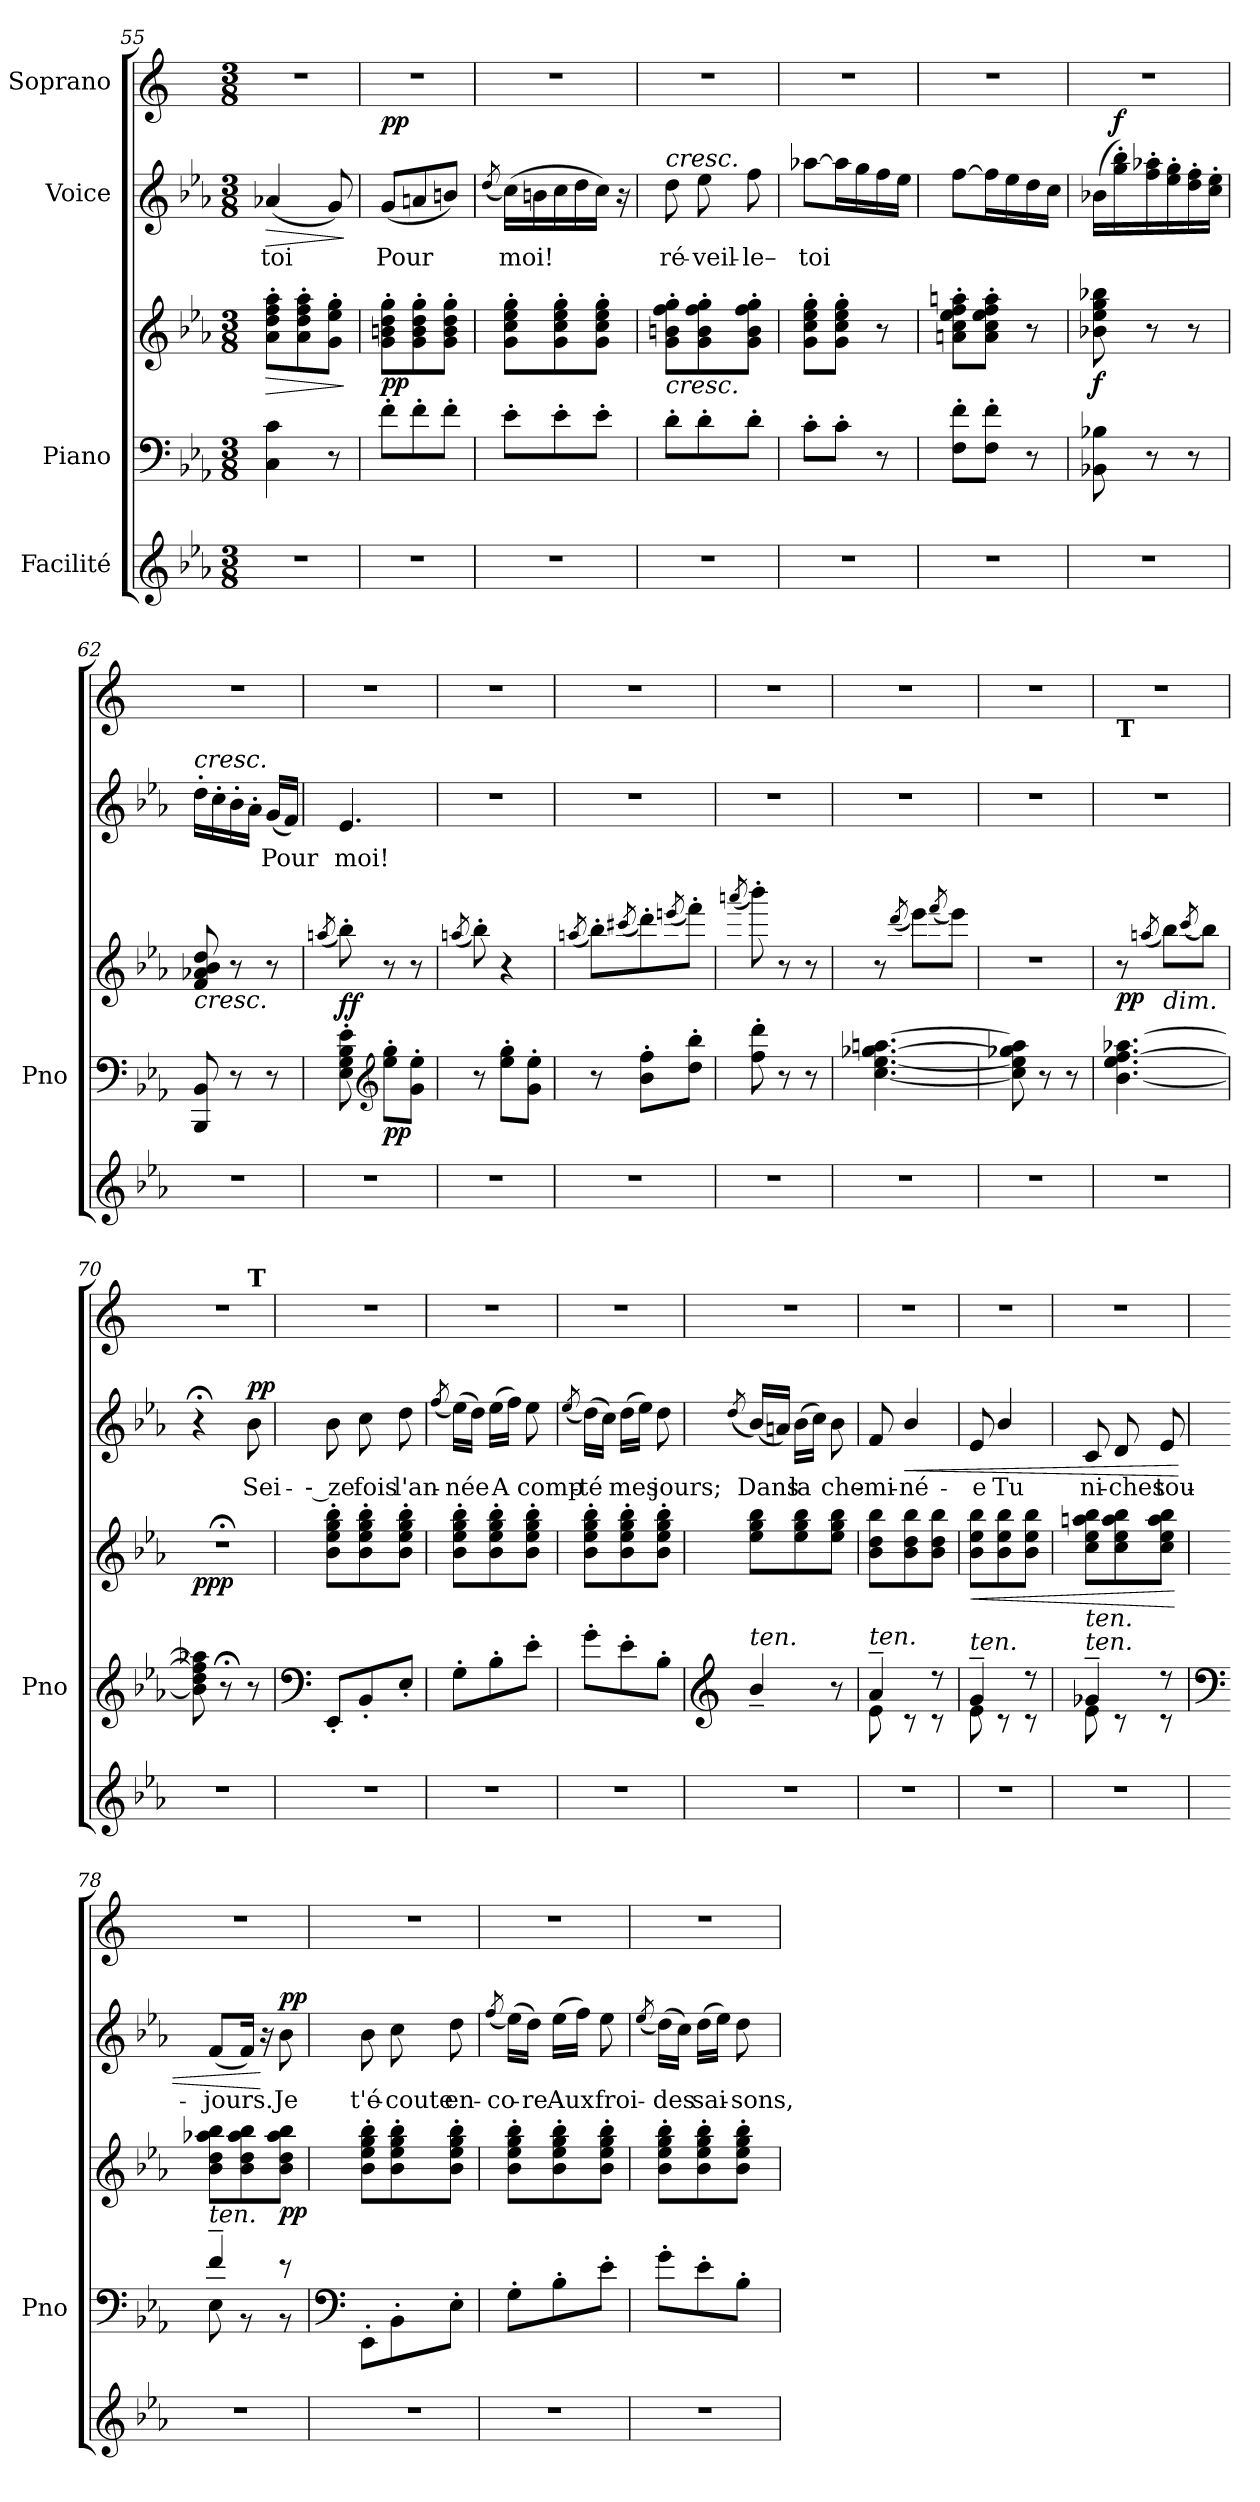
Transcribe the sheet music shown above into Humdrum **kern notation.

**kern	**kern	**kern	**dynam	**kern	**text	**dynam	**kern
*part4	*part3	*part3	*part3	*part2	*part2	*part2	*part1
*staff5	*staff4	*staff3	*staff3/4	*staff2	*staff2	*staff2	*staff1
*I"Facilité	*I"Piano	*	*	*I"Voice	*	*	*I"Soprano
*	*I'Pno	*	*	*	*	*	*
*clefG2	*clefF4	*clefG2	*	*clefG2	*	*	*clefG2
*k[b-e-a-]	*k[b-e-a-]	*k[b-e-a-]	*	*k[b-e-a-]	*	*	*k[]
*M3/8	*M3/8	*M3/8	*	*M3/8	*	*	*M3/8
=55	=55	=55	=55	=55	=55	=55	=55
!	!	!	!LO:HP:b	!	!LO:LY:b	!LO:HP:b	!
4.r	4C\ 4c\	8a-\' 8dd\' 8ff\' 8aa-\'L	>	(<4a-X/	toi	>	4.r
.	.	8a-\' 8dd\' 8ff\' 8aa-\'	.	.	.	.	.
.	8r	8g\' 8ee-\' 8gg\'J	.	8g/)	.	.	.
.	.	.	]	.	.	]	.
!!LO:LB:g=z
=56	=56	=56	=56	=56	=56	=56	=56
!	!	!	!LO:DY:b	!	!LO:LY:b	!LO:DY:a	!
4.r	8f'\L	8g\' 8bn\' 8dd\' 8gg\'L	pp	(<8g/L	Pour	pp	4.r
.	8f'\	8g\' 8b\' 8dd\' 8gg\'	.	8an/	.	.	.
.	8f'\J	8g\' 8b\' 8dd\' 8gg\'J	.	8bn/J)	.	.	.
=57	=57	=57	=57	=57	=57	=57	=57
.	.	.	.	(<8qdd/	.	.	.
!	!	!	!	!	!LO:LY:b	!	!
4.r	8e-'\L	8g\' 8cc\' 8ee-\' 8gg\'L	.	(>16cc\LL)	moi!	.	4.r
.	.	.	.	16bn\	.	.	.
.	8e-'\	8g\' 8cc\' 8ee-\' 8gg\'	.	16cc\	.	.	.
.	.	.	.	16dd\	.	.	.
.	8e-'\J	8g\' 8cc\' 8ee-\' 8gg\'J	.	16cc\JJ)	.	.	.
.	.	.	.	16r	.	.	.
=58	=58	=58	=58	=58	=58	=58	=58
!	!	!	!	!LO:TX:a:i:t=cresc.	!	!	!
!	!	!LO:TX:b:i:t=cresc.	!	!	!	!	!
!	!	!	!	!	!LO:LY:b	!	!
4.r	8d'\L	8g\' 8bn\' 8ff\' 8gg\'L	.	8dd\	ré-	.	4.r
!	!	!	!	!	!LO:LY:b	!	!
.	8d'\	8g\' 8b\' 8ff\' 8gg\'	.	8ee-\	-veil-	.	.
!	!	!	!	!	!LO:LY:b	!	!
.	8d'\J	8g\' 8b\' 8ff\' 8gg\'J	.	8ff\	-le–	.	.
=59	=59	=59	=59	=59	=59	=59	=59
!	!	!	!	!	!LO:LY:b	!	!
4.r	8c'\L	8g\' 8cc\' 8ee-\' 8gg\'L	.	[8aa-X\L	toi	.	4.r
.	8c'\J	8g\' 8cc\' 8ee-\' 8gg\'J	.	16aa-\L]	.	.	.
.	.	.	.	16gg\	.	.	.
.	8r	8r	.	16ff\	.	.	.
.	.	.	.	16ee-\JJ	.	.	.
=60	=60	=60	=60	=60	=60	=60	=60
4.r	8F\' 8f\'L	8an\' 8cc\' 8ee-\' 8ff\' 8aan\'L	.	[8ff\L	.	.	4.r
.	8F\' 8f\'J	8a\' 8cc\' 8ee-\' 8ff\' 8aa\'J	.	16ff\L]	.	.	.
.	.	.	.	16ee-\	.	.	.
.	8r	8r	.	16dd\	.	.	.
.	.	.	.	16cc\JJ	.	.	.
=61	=61	=61	=61	=61	=61	=61	=61
!	!	!	!LO:DY:b	!	!	!	!
4.r	8BB-X\ 8B-X\	8b-X\ 8ee-\ 8gg\ 8bb-X\	f	(>16b-X\LL	.	.	4.r
!	!	!	!	!	!	!LO:DY:a	!
.	.	.	.	16gg\' 16bb-\')	.	f	.
.	8r	8r	.	16ff\' 16aa-X\'	.	.	.
.	.	.	.	16ee-\' 16gg\'	.	.	.
.	8r	8r	.	16dd\' 16ff\'	.	.	.
.	.	.	.	16cc\' 16ee-\'JJ	.	.	.
=62	=62	=62	=62	=62	=62	=62	=62
!	!	!	!	!LO:TX:a:i:t=cresc.	!	!	!
!	!	!LO:TX:b:i:t=cresc.	!	!	!	!	!
4.r	8BBB-/ 8BB-/	8f/ 8a-X/ 8b-/ 8dd/	.	16dd'\LL	.	.	4.r
.	.	.	.	16cc'\	.	.	.
.	8r	8r	.	16b-'\	.	.	.
.	.	.	.	16a-'\JJ	.	.	.
!	!	!	!	!	!LO:LY:b	!	!
.	8r	8r	.	(<16g/LL	Pour	.	.
.	.	.	.	16f/JJ)	.	.	.
!!LO:LB:g=z
=63	=63	=63	=63	=63	=63	=63	=63
.	.	(<8qaan/	.	.	.	.	.
!	!	!	!LO:DY:a=2	!	!LO:LY:b	!	!
4.r	8E-\' 8G\' 8B-\' 8e-\'	8bb-'\)	ff	4.e-/	moi!	.	4.r
*	*clefG2	*	*	*	*	*	*
!	!	!	!LO:DY:b=2	!	!	!	!
.	8ee-\' 8gg\'L	8r	pp	.	.	.	.
.	8g\' 8ee-\'J	8r	.	.	.	.	.
=64	=64	=64	=64	=64	=64	=64	=64
.	.	(<8qaan/	.	.	.	.	.
4.r	8r	8bb-'\)	.	4.r	.	.	4.r
.	8ee-\' 8gg\'L	4r	.	.	.	.	.
.	8g\' 8ee-\'J	.	.	.	.	.	.
=65	=65	=65	=65	=65	=65	=65	=65
.	.	(<8qaan/	.	.	.	.	.
4.r	8r	8bb-'\L)	.	4.r	.	.	4.r
.	.	(<8qccc#X/	.	.	.	.	.
.	8b-\' 8ff\'L	8ddd'\)	.	.	.	.	.
.	.	(<8qeeen/	.	.	.	.	.
.	8dd\' 8bb-\'J	8fff'\J)	.	.	.	.	.
=66	=66	=66	=66	=66	=66	=66	=66
.	.	(<8qaaan/	.	.	.	.	.
4.r	8ff\' 8ddd\'	8bbb-'\)	.	4.r	.	.	4.r
.	8r	8r	.	.	.	.	.
.	8r	8r	.	.	.	.	.
=67	=67	=67	=67	=67	=67	=67	=67
4.r	[4.cc\ [4.ee-\ [4.gg-X\ [4.aan\	8r	.	4.r	.	.	4.r
.	.	(<8qddd/	.	.	.	.	.
.	.	8eee-\L)	.	.	.	.	.
.	.	(<8qfff/	.	.	.	.	.
.	.	8eee-\J)	.	.	.	.	.
=68	=68	=68	=68	=68	=68	=68	=68
4.r	8cc\] 8ee-\] 8gg-X\] 8aan\]	4.r	.	4.r	.	.	4.r
.	8r	.	.	.	.	.	.
.	8r	.	.	.	.	.	.
=69	=69	=69	=69	=69	=69	=69	=69
!	!	!	!	!	!	!	!LO:TX:b:B:t=T
!	!	!	!LO:DY:b	!	!	!	!
4.r	[4.b-\ 4.ee-\ [4.ff\ [4.aa-X\	8r	pp	4.r	.	.	4.r
.	.	(<8qaan/	.	.	.	.	.
!	!	!LO:TX:b:i:t=dim.	!	!	!	!	!
.	.	8bb-\L)	.	.	.	.	.
.	.	(<8qccc/	.	.	.	.	.
.	.	8bb-\J)	.	.	.	.	.
=70	=70	=70	=70	=70	=70	=70	=70
!	!	!	!LO:DY:b	!	!	!	!
*	*	*	*	*	*	*	*^
4.r	8b-\] 8dd\ 8ff\] 8aa-X\]	4.r;<	ppp	4r;<	.	.	4.r	4ryy
.	8r;<	.	.	.	.	.	.	.
!	!	!	!	!	!	!	!	!LO:TX:a:B:t=T
!	!	!	!	!	!LO:LY:b	!LO:DY:a	!	!
.	8r	.	.	8b-\	Sei-	pp	.	8ryy
*	*	*	*	*	*	*	*v	*v
!!LO:PB:g=z
=71	=71	=71	=71	=71	=71	=71	=71
*	*clefF4	*	*	*	*	*	*
*	*	*	*	*	*	*	*^
!	!	!	!LO:DY:b	!	!LO:LY:b	!	!	!
!	!	!	!LO:DY:n=1:b	!	!	!	!	!
*	*	*	*	*	*	*	*v	*v
4.r	8EE-'/L	8b-\' 8ee-\' 8gg\' 8bb-\'L	other-dynamics pp	8b-\	-- ze	.	4.r
!	!	!	!	!	!LO:LY:b	!	!
.	8BB-'/	8b-\' 8ee-\' 8gg\' 8bb-\'	.	8cc\	fois	.	.
!	!	!	!	!	!LO:LY:b	!	!
.	8E-'/J	8b-\' 8ee-\' 8gg\' 8bb-\'J	.	8dd\	l'an-	.	.
=72	=72	=72	=72	=72	=72	=72	=72
.	.	.	.	(<8qff/	.	.	.
!	!	!	!	!	!LO:LY:b	!	!
4.r	8G'\L	8b-\' 8ee-\' 8gg\' 8bb-\'L	.	(>16ee-\LL)	-née	.	4.r
.	.	.	.	16dd\JJ)	.	.	.
!	!	!	!	!	!LO:LY:b	!	!
.	8B-'\	8b-\' 8ee-\' 8gg\' 8bb-\'	.	(>16ee-\LL	A	.	.
.	.	.	.	16ff\JJ)	.	.	.
!	!	!	!	!	!LO:LY:b	!	!
.	8e-'\J	8b-\' 8ee-\' 8gg\' 8bb-\'J	.	8ee-\	comp-	.	.
=73	=73	=73	=73	=73	=73	=73	=73
.	.	.	.	(<8qee-/	.	.	.
!	!	!	!	!	!LO:LY:b	!	!
4.r	8g'\L	8b-\' 8ee-\' 8gg\' 8bb-\'L	.	(>16dd\LL)	-té	.	4.r
.	.	.	.	16cc\JJ)	.	.	.
!	!	!	!	!	!LO:LY:b	!	!
.	8e-'\	8b-\' 8ee-\' 8gg\' 8bb-\'	.	(>16dd\LL	mes	.	.
.	.	.	.	16ee-\JJ)	.	.	.
!	!	!	!	!	!LO:LY:b	!	!
.	8B-'\J	8b-\' 8ee-\' 8gg\' 8bb-\'J	.	8dd\	jours;	.	.
=74	=74	=74	=74	=74	=74	=74	=74
*	*clefG2	*	*	*	*	*	*
.	.	.	.	(<8qdd/	.	.	.
!	!LO:TX:a:i:t=ten.	!	!	!	!	!	!
!	!	!	!	!	!LO:LY:b	!	!
4.r	4b-~/	8ee-\ 8gg\ 8bb-\L	.	(<16b-/LL)	Dans	.	4.r
.	.	.	.	16an/JJ)	.	.	.
!	!	!	!	!	!LO:LY:b	!	!
.	.	8ee-\ 8gg\ 8bb-\	.	(>16b-\LL	la	.	.
.	.	.	.	16cc\JJ)	.	.	.
!	!	!	!	!	!LO:LY:b	!	!
.	8r	8ee-\ 8gg\ 8bb-\J	.	8b-\	che-	.	.
=75	=75	=75	=75	=75	=75	=75	=75
*	*^	*	*	*	*	*	*
!	!LO:TX:a:i:t=ten.	!	!	!	!	!	!	!
!	!	!	!	!	!	!LO:LY:b	!	!
4.r	4a-~/	8e-\	8b-\ 8dd\ 8bb-\L	.	8f/	-mi-	.	4.r
!	!	!	!	!	!	!LO:LY:b	!LO:HP:b	!
.	.	8r	8b-\ 8dd\ 8bb-\	.	4b-/	-né-	<	.
.	8r	8r	8b-\ 8dd\ 8bb-\J	.	.	.	.	.
=76	=76	=76	=76	=76	=76	=76	=76	=76
!	!LO:TX:a:i:t=ten.	!	!	!	!	!	!	!
!	!	!	!	!LO:HP:b	!	!LO:LY:b	!	!
4.r	4g~/	8e-\	8b-\ 8ee-\ 8bb-\L	<	8e-/	-e	.	4.r
!	!	!	!	!	!	!LO:LY:b	!	!
.	.	8r	8b-\ 8ee-\ 8bb-\	.	4b-/	Tu	.	.
.	8r	8r	8b-\ 8ee-\ 8bb-\J	.	.	.	.	.
!!LO:LB:g=z
=77	=77	=77	=77	=77	=77	=77	=77	=77
!	!LO:TX:a:i:t=ten.	!	!	!	!	!	!	!
!	!LO:TX:a:i:t=ten.	!	!	!	!	!	!	!
!	!	!	!	!	!	!LO:LY:b	!	!
4.r	4g-X~/	8e-\	8cc\ 8ee-\ 8aan\ 8bb-\L	.	8c/	ni-	.	4.r
!	!	!	!	!	!	!LO:LY:b	!	!
.	.	8r	8cc\ 8ee-\ 8aa\ 8bb-\	.	8d/	-ches	.	.
!	!	!	!	!	!	!LO:LY:b	!	!
.	8r	8r	8cc\ 8ee-\ 8aa\ 8bb-\J	.	8e-/	tou-	.	.
*	*v	*v	*	*	*	*	*	*
.	.	.	[	.	.	.	.
=78	=78	=78	=78	=78	=78	=78	=78
*	*clefF4	*	*	*	*	*	*
*	*^	*	*	*	*	*	*
!	!LO:TX:a:i:t=ten.	!	!	!	!	!	!	!
!	!	!	!	!	!	!LO:LY:b	!	!
4.r	4f~/	8E-\	8b-\ 8dd\ 8aa-X\ 8bb-\L	.	(<8f/L	-jours.	.	4.r
.	.	8r	8b-\ 8dd\ 8aa-\ 8bb-\	.	16f/Jk)	.	.	.
.	.	.	.	.	16r	.	[	.
!	!	!	!	!LO:DY:b	!	!LO:LY:b	!LO:DY:a	!
.	8r	8r	8b-\ 8dd\ 8aa-\ 8bb-\J	pp	8b-\	Je	pp	.
*	*v	*v	*	*	*	*	*	*
=79	=79	=79	=79	=79	=79	=79	=79
*	*clefF4	*	*	*	*	*	*
*	*^	*	*	*	*	*	*
!	!	!	!	!	!	!LO:LY:b	!	!
*	*v	*v	*	*	*	*	*	*
4.r	8EE-'\L	8b-\' 8ee-\' 8gg\' 8bb-\'L	.	8b-\	t'é-	.	4.r
!	!	!	!	!	!LO:LY:b	!	!
.	8BB-'\	8b-\' 8ee-\' 8gg\' 8bb-\'	.	8cc\	-coute	.	.
!	!	!	!	!	!LO:LY:b	!	!
.	8E-'\J	8b-\' 8ee-\' 8gg\' 8bb-\'J	.	8dd\	en-	.	.
=80	=80	=80	=80	=80	=80	=80	=80
.	.	.	.	(<8qff/	.	.	.
!	!	!	!	!	!LO:LY:b	!	!
4.r	8G'\L	8b-\' 8ee-\' 8gg\' 8bb-\'L	.	(>16ee-\LL)	-co-	.	4.r
!	!	!	!	!	!LO:LY:b	!	!
.	.	.	.	16dd\JJ)	-re	.	.
!	!	!	!	!	!LO:LY:b	!	!
.	8B-'\	8b-\' 8ee-\' 8gg\' 8bb-\'	.	(>16ee-\LL	Aux	.	.
.	.	.	.	16ff\JJ)	.	.	.
!	!	!	!	!	!LO:LY:b	!	!
.	8e-'\J	8b-\' 8ee-\' 8gg\' 8bb-\'J	.	8ee-\	froi-	.	.
=81	=81	=81	=81	=81	=81	=81	=81
.	.	.	.	(<8qee-/	.	.	.
!	!	!	!	!	!LO:LY:b	!	!
4.r	8g'\L	8b-\' 8ee-\' 8gg\' 8bb-\'L	.	(>16dd\LL)	-des	.	4.r
.	.	.	.	16cc\JJ)	.	.	.
!	!	!	!	!	!LO:LY:b	!	!
.	8e-'\	8b-\' 8ee-\' 8gg\' 8bb-\'	.	(>16dd\LL	sai-	.	.
.	.	.	.	16ee-\JJ)	.	.	.
!	!	!	!	!	!LO:LY:b	!	!
.	8B-'\J	8b-\' 8ee-\' 8gg\' 8bb-\'J	.	8dd\	-sons,	.	.
=	=	=	=	=	=	=	=
*-	*-	*-	*-	*-	*-	*-	*-
